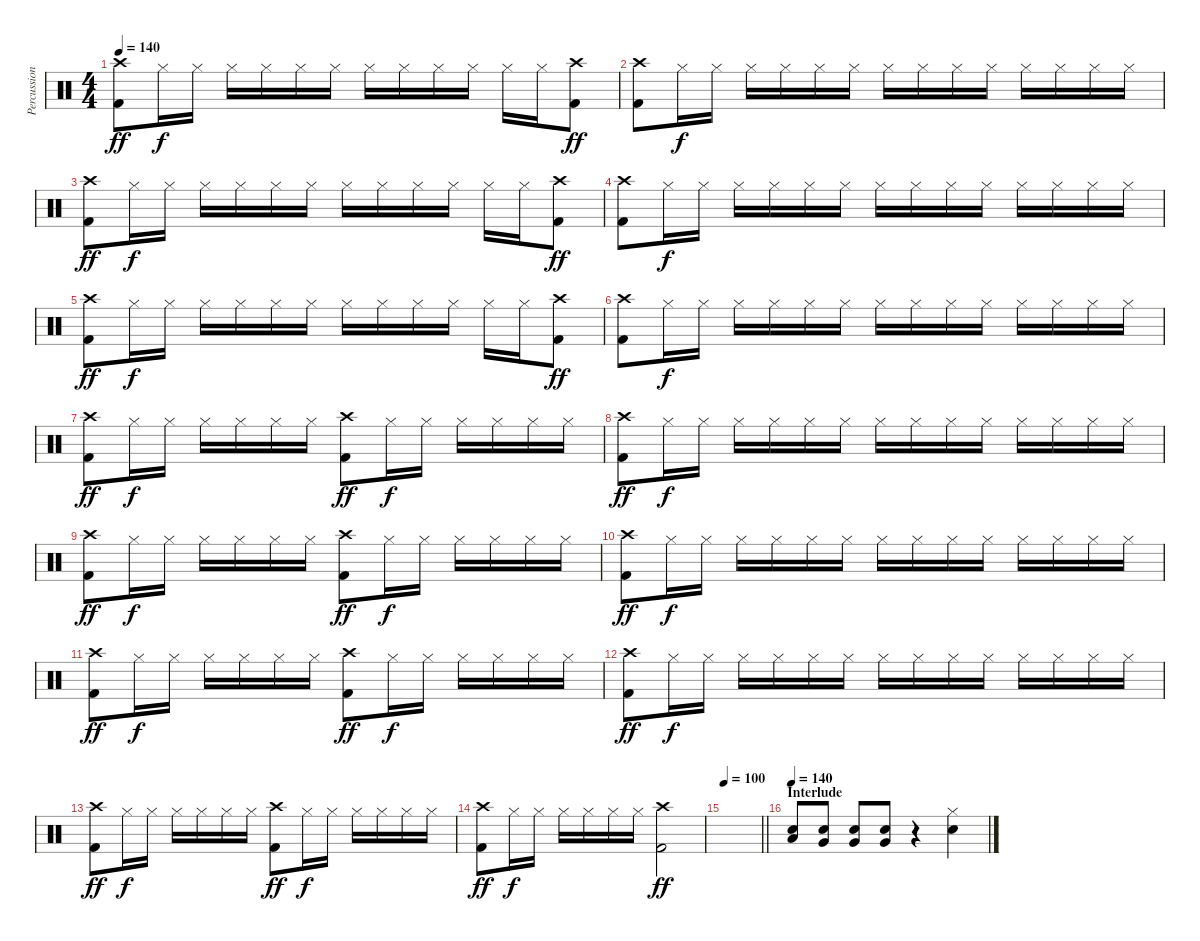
\track ("Percussion" "Percussion") {instrument percussion}
\staff {score}
\articulation defaults
\ts (4 4)
\tempo 140
\clef neutral
\ks c
("Crash high (hit)" "Kick (hit) 2").8{dy ff} "Hi-Hat (closed)".16{dy f} "Hi-Hat (closed)".16 "Hi-Hat (closed)".16 "Hi-Hat (closed)".16 "Hi-Hat (closed)".16 "Hi-Hat (closed)".16 "Hi-Hat (closed)".16 "Hi-Hat (closed)".16 "Hi-Hat (closed)".16 "Hi-Hat (closed)".16 "Hi-Hat (closed)".16 "Hi-Hat (closed)".16 ("Crash high (hit)" "Kick (hit) 2").8{dy ff} |
("Crash high (hit)" "Kick (hit) 2").8 "Hi-Hat (closed)".16{dy f} "Hi-Hat (closed)".16 "Hi-Hat (closed)".16 "Hi-Hat (closed)".16 "Hi-Hat (closed)".16 "Hi-Hat (closed)".16 "Hi-Hat (closed)".16 "Hi-Hat (closed)".16 "Hi-Hat (closed)".16 "Hi-Hat (closed)".16 "Hi-Hat (closed)".16 "Hi-Hat (closed)".16 "Hi-Hat (closed)".16 "Hi-Hat (closed)".16 |
("Crash high (hit)" "Kick (hit) 2").8{dy ff} "Hi-Hat (closed)".16{dy f} "Hi-Hat (closed)".16 "Hi-Hat (closed)".16 "Hi-Hat (closed)".16 "Hi-Hat (closed)".16 "Hi-Hat (closed)".16 "Hi-Hat (closed)".16 "Hi-Hat (closed)".16 "Hi-Hat (closed)".16 "Hi-Hat (closed)".16 "Hi-Hat (closed)".16 "Hi-Hat (closed)".16 ("Crash high (hit)" "Kick (hit) 2").8{dy ff} |
("Crash high (hit)" "Kick (hit) 2").8 "Hi-Hat (closed)".16{dy f} "Hi-Hat (closed)".16 "Hi-Hat (closed)".16 "Hi-Hat (closed)".16 "Hi-Hat (closed)".16 "Hi-Hat (closed)".16 "Hi-Hat (closed)".16 "Hi-Hat (closed)".16 "Hi-Hat (closed)".16 "Hi-Hat (closed)".16 "Hi-Hat (closed)".16 "Hi-Hat (closed)".16 "Hi-Hat (closed)".16 "Hi-Hat (closed)".16 |
("Crash high (hit)" "Kick (hit) 2").8{dy ff} "Hi-Hat (closed)".16{dy f} "Hi-Hat (closed)".16 "Hi-Hat (closed)".16 "Hi-Hat (closed)".16 "Hi-Hat (closed)".16 "Hi-Hat (closed)".16 "Hi-Hat (closed)".16 "Hi-Hat (closed)".16 "Hi-Hat (closed)".16 "Hi-Hat (closed)".16 "Hi-Hat (closed)".16 "Hi-Hat (closed)".16 ("Crash high (hit)" "Kick (hit) 2").8{dy ff} |
("Crash high (hit)" "Kick (hit) 2").8 "Hi-Hat (closed)".16{dy f} "Hi-Hat (closed)".16 "Hi-Hat (closed)".16 "Hi-Hat (closed)".16 "Hi-Hat (closed)".16 "Hi-Hat (closed)".16 "Hi-Hat (closed)".16 "Hi-Hat (closed)".16 "Hi-Hat (closed)".16 "Hi-Hat (closed)".16 "Hi-Hat (closed)".16 "Hi-Hat (closed)".16 "Hi-Hat (closed)".16 "Hi-Hat (closed)".16 |
("Crash high (hit)" "Kick (hit) 2").8{dy ff} "Hi-Hat (closed)".16{dy f} "Hi-Hat (closed)".16 "Hi-Hat (closed)".16 "Hi-Hat (closed)".16 "Hi-Hat (closed)".16 "Hi-Hat (closed)".16 ("Crash high (hit)" "Kick (hit) 2").8{dy ff} "Hi-Hat (closed)".16{dy f} "Hi-Hat (closed)".16 "Hi-Hat (closed)".16 "Hi-Hat (closed)".16 "Hi-Hat (closed)".16 "Hi-Hat (closed)".16 |
("Crash high (hit)" "Kick (hit) 2").8{dy ff} "Hi-Hat (closed)".16{dy f} "Hi-Hat (closed)".16 "Hi-Hat (closed)".16 "Hi-Hat (closed)".16 "Hi-Hat (closed)".16 "Hi-Hat (closed)".16 "Hi-Hat (closed)".16 "Hi-Hat (closed)".16 "Hi-Hat (closed)".16 "Hi-Hat (closed)".16 "Hi-Hat (closed)".16 "Hi-Hat (closed)".16 "Hi-Hat (closed)".16 "Hi-Hat (closed)".16 |
("Crash high (hit)" "Kick (hit) 2").8{dy ff} "Hi-Hat (closed)".16{dy f} "Hi-Hat (closed)".16 "Hi-Hat (closed)".16 "Hi-Hat (closed)".16 "Hi-Hat (closed)".16 "Hi-Hat (closed)".16 ("Crash high (hit)" "Kick (hit) 2").8{dy ff} "Hi-Hat (closed)".16{dy f} "Hi-Hat (closed)".16 "Hi-Hat (closed)".16 "Hi-Hat (closed)".16 "Hi-Hat (closed)".16 "Hi-Hat (closed)".16 |
("Crash high (hit)" "Kick (hit) 2").8{dy ff} "Hi-Hat (closed)".16{dy f} "Hi-Hat (closed)".16 "Hi-Hat (closed)".16 "Hi-Hat (closed)".16 "Hi-Hat (closed)".16 "Hi-Hat (closed)".16 "Hi-Hat (closed)".16 "Hi-Hat (closed)".16 "Hi-Hat (closed)".16 "Hi-Hat (closed)".16 "Hi-Hat (closed)".16 "Hi-Hat (closed)".16 "Hi-Hat (closed)".16 "Hi-Hat (closed)".16 |
("Crash high (hit)" "Kick (hit) 2").8{dy ff} "Hi-Hat (closed)".16{dy f} "Hi-Hat (closed)".16 "Hi-Hat (closed)".16 "Hi-Hat (closed)".16 "Hi-Hat (closed)".16 "Hi-Hat (closed)".16 ("Crash high (hit)" "Kick (hit) 2").8{dy ff} "Hi-Hat (closed)".16{dy f} "Hi-Hat (closed)".16 "Hi-Hat (closed)".16 "Hi-Hat (closed)".16 "Hi-Hat (closed)".16 "Hi-Hat (closed)".16 |
("Crash high (hit)" "Kick (hit) 2").8{dy ff} "Hi-Hat (closed)".16{dy f} "Hi-Hat (closed)".16 "Hi-Hat (closed)".16 "Hi-Hat (closed)".16 "Hi-Hat (closed)".16 "Hi-Hat (closed)".16 "Hi-Hat (closed)".16 "Hi-Hat (closed)".16 "Hi-Hat (closed)".16 "Hi-Hat (closed)".16 "Hi-Hat (closed)".16 "Hi-Hat (closed)".16 "Hi-Hat (closed)".16 "Hi-Hat (closed)".16 |
("Crash high (hit)" "Kick (hit) 2").8{dy ff} "Hi-Hat (closed)".16{dy f} "Hi-Hat (closed)".16 "Hi-Hat (closed)".16 "Hi-Hat (closed)".16 "Hi-Hat (closed)".16 "Hi-Hat (closed)".16 ("Crash high (hit)" "Kick (hit) 2").8{dy ff} "Hi-Hat (closed)".16{dy f} "Hi-Hat (closed)".16 "Hi-Hat (closed)".16 "Hi-Hat (closed)".16 "Hi-Hat (closed)".16 "Hi-Hat (closed)".16 |
("Crash high (hit)" "Kick (hit) 2").8{dy ff} "Hi-Hat (closed)".16{dy f} "Hi-Hat (closed)".16 "Hi-Hat (closed)".16 "Hi-Hat (closed)".16 "Hi-Hat (closed)".16 "Hi-Hat (closed)".16 ("Crash high (hit)" "Kick (hit) 2").2{dy ff} |
\tempo 100
\barLineRight lightlight
|
\section ("" "Interlude")
\tempo 140
("Low Tom (hit)" "Snare (hit) 2").8 ("Very Low Tom (hit)" "Snare (hit) 2").8 ("Very Low Tom (hit)" "Snare (hit) 2").8 ("Very Low Tom (hit)" "Snare (hit) 2").8 r.4 ("Hi-Hat (closed)" "Snare (hit) 2").4
